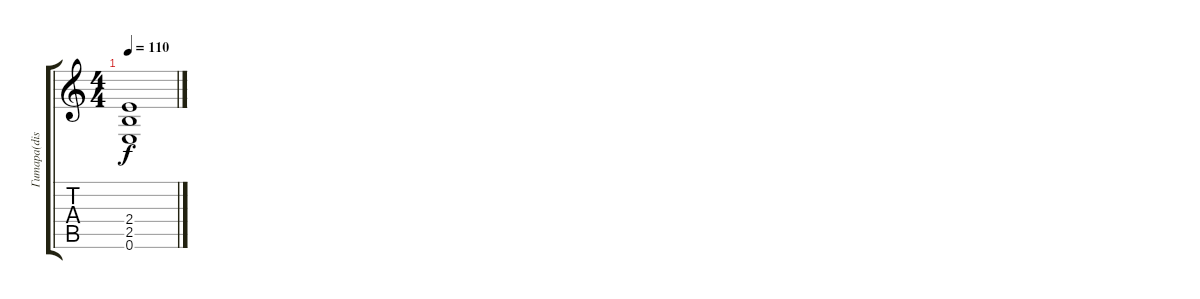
\track ("Гитара(distortion)" "Гитара(dis") {instrument distortionguitar}
\staff {score tabs}
\tuning (E4 B3 G3 D3 A2 E2) {hide}
\ts (4 4)
\tempo 110
\clef g2
\ks c
(2.4 2.5 0.6).1{dy f}
